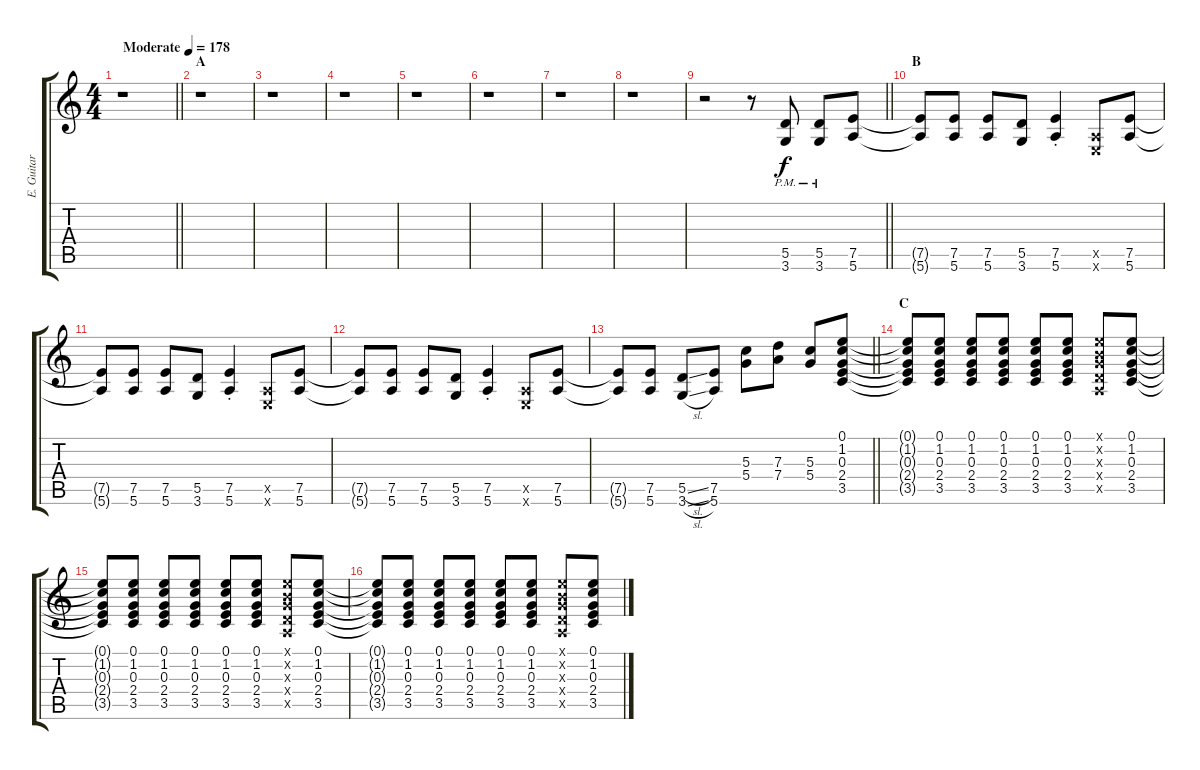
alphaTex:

\track ("E. Guitar II" "E. Guitar ") {instrument overdrivenguitar}
\staff {score tabs}
\tuning (E4 B3 G3 D3 A2 E2) {hide}
\ts (4 4)
\tempo (178 "Moderate")
\clef g2
\barLineRight lightlight
\ks c
r.1{dy f instrument overdrivenguitar} |
\section ("" "A")
r.1 |
r.1 |
r.1 |
r.1 |
r.1 |
r.1 |
r.1 |
\barLineRight lightlight
r.2 r.8 (5.5{pm} 3.6{pm}).8 (5.5{pm} 3.6{pm}).8 (7.5 5.6).8 |
\section ("" "B")
(7.5{t} 5.6{t}).8 (7.5 5.6).8 (7.5 5.6).8 (5.5 3.6).8 (7.5{st} 5.6{st}).4 (0.5{x} 0.6{x}).8 (7.5 5.6).8 |
(7.5{t} 5.6{t}).8 (7.5 5.6).8 (7.5 5.6).8 (5.5 3.6).8 (7.5{st} 5.6{st}).4 (0.5{x} 0.6{x}).8 (7.5 5.6).8 |
(7.5{t} 5.6{t}).8 (7.5 5.6).8 (7.5 5.6).8 (5.5 3.6).8 (7.5{st} 5.6{st}).4 (0.5{x} 0.6{x}).8 (7.5 5.6).8 |
\barLineRight lightlight
(7.5{t} 5.6{t}).8 (7.5 5.6).8 (5.5{sl} 3.6{sl}).8 (7.5 5.6).8 (5.3 5.4).8 (7.3 7.4).8 (5.3 5.4).8 (0.1 1.2 0.3 2.4 3.5).8 |
\section ("" "C")
(0.1{t} 1.2{t} 0.3{t} 2.4{t} 3.5{t}).8 (0.1 1.2 0.3 2.4 3.5).8 (0.1 1.2 0.3 2.4 3.5).8 (0.1 1.2 0.3 2.4 3.5).8 (0.1 1.2 0.3 2.4 3.5).8 (0.1 1.2 0.3 2.4 3.5).8 (0.1{x} 0.2{x} 0.3{x} 0.4{x} 0.5{x}).8 (0.1 1.2 0.3 2.4 3.5).8 |
(0.1{t} 1.2{t} 0.3{t} 2.4{t} 3.5{t}).8 (0.1 1.2 0.3 2.4 3.5).8 (0.1 1.2 0.3 2.4 3.5).8 (0.1 1.2 0.3 2.4 3.5).8 (0.1 1.2 0.3 2.4 3.5).8 (0.1 1.2 0.3 2.4 3.5).8 (0.1{x} 0.2{x} 0.3{x} 0.4{x} 0.5{x}).8 (0.1 1.2 0.3 2.4 3.5).8 |
(0.1{t} 1.2{t} 0.3{t} 2.4{t} 3.5{t}).8 (0.1 1.2 0.3 2.4 3.5).8 (0.1 1.2 0.3 2.4 3.5).8 (0.1 1.2 0.3 2.4 3.5).8 (0.1 1.2 0.3 2.4 3.5).8 (0.1 1.2 0.3 2.4 3.5).8 (0.1{x} 0.2{x} 0.3{x} 0.4{x} 0.5{x}).8 (0.1 1.2 0.3 2.4 3.5).8
